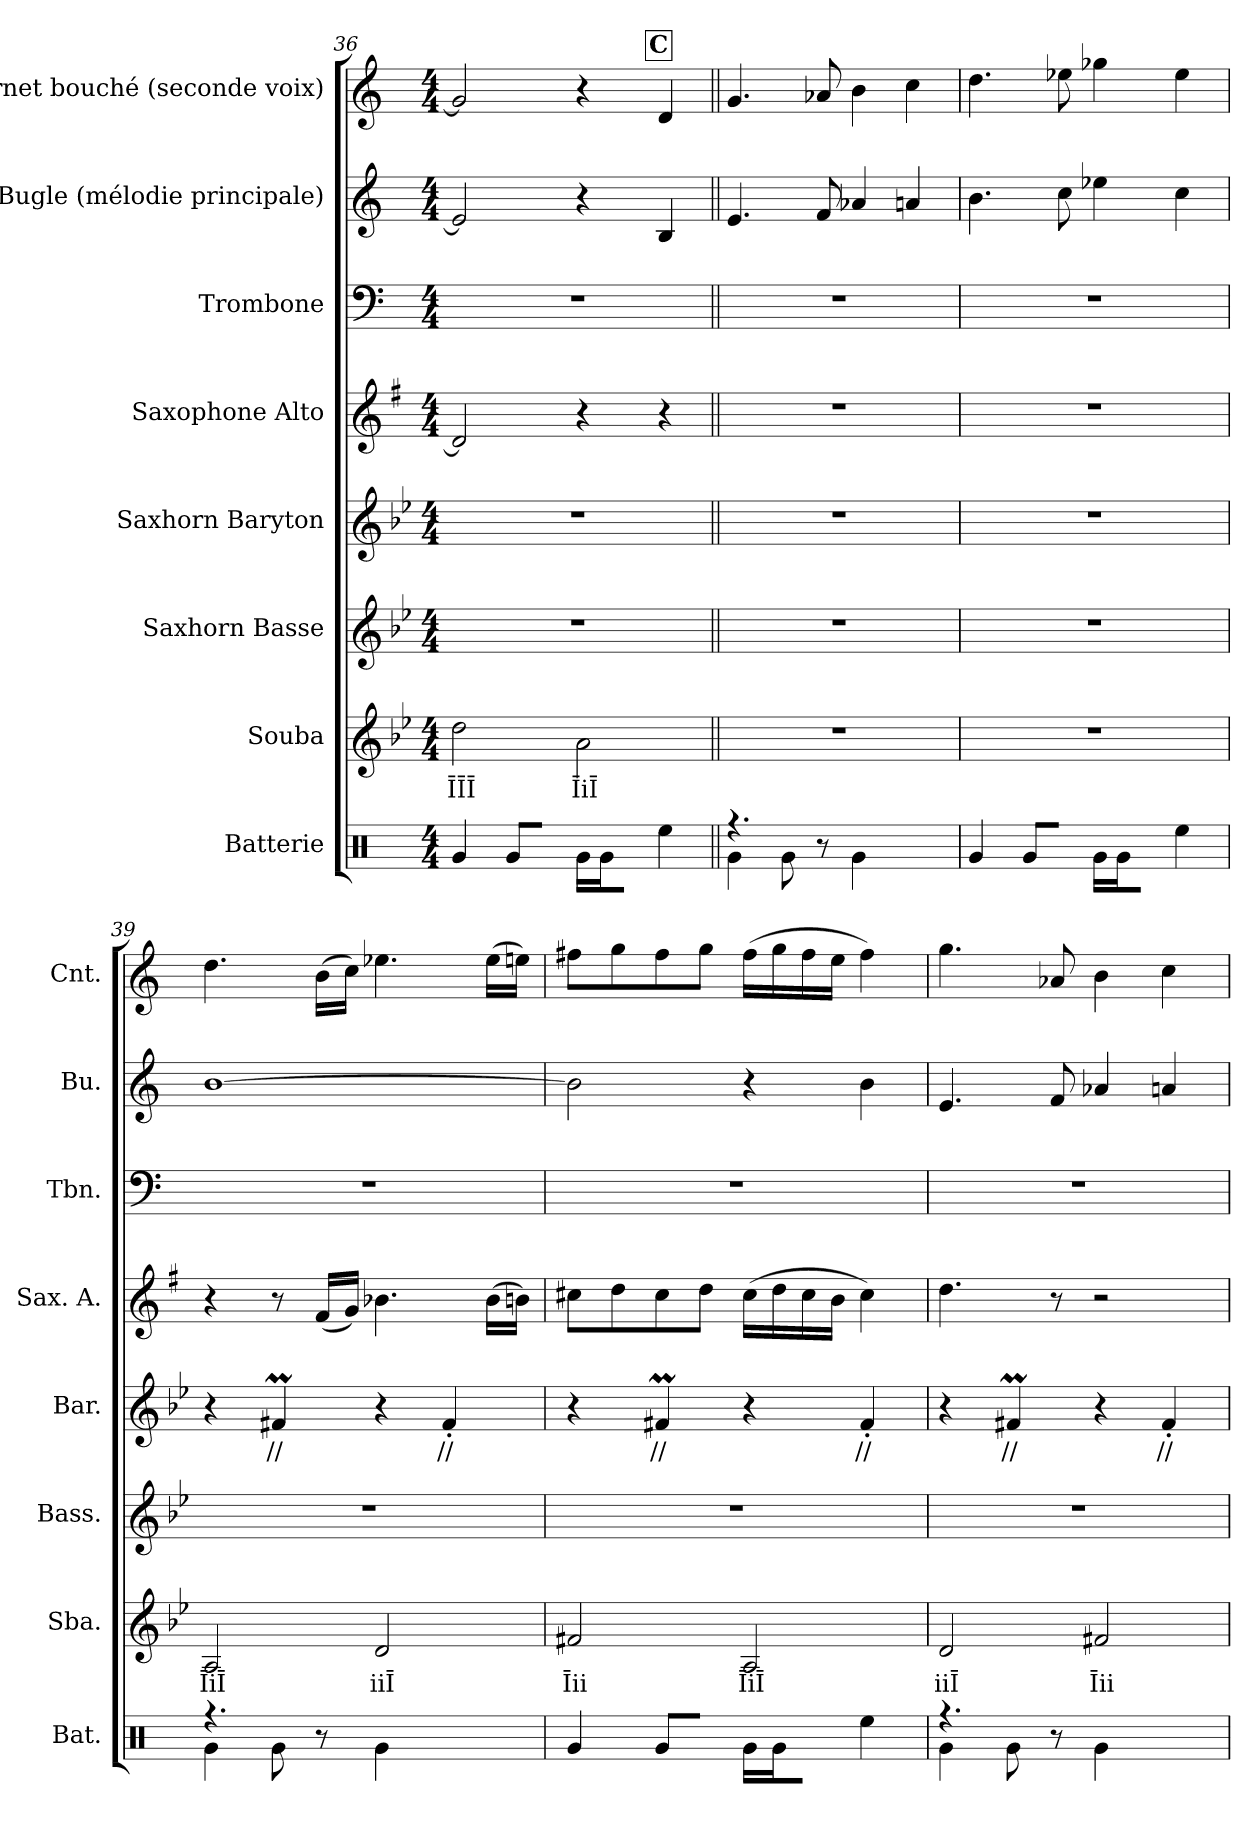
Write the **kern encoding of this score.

**kern	**kern	**text	**kern	**kern	**text	**kern	**kern	**kern	**kern
*part8	*part7	*part7	*part6	*part5	*part5	*part4	*part3	*part2	*part1
*staff8	*staff7	*staff7	*staff6	*staff5	*staff5	*staff4	*staff3	*staff2	*staff1
*I"Batterie	*I"Souba	*	*I"Saxhorn Basse	*I"Saxhorn Baryton	*	*I"Saxophone Alto	*I"Trombone	*I"Bugle (mélodie principale)	*I"Cornet bouché (seconde voix)
*I'Bat.	*I'Sba.	*	*I'Bass.	*I'Bar.	*	*I'Sax. A.	*I'Tbn.	*I'Bu.	*I'Cnt.
*clefX	*clefG2	*	*clefG2	*clefG2	*	*clefG2	*clefF4	*clefG2	*clefG2
*	*ITrd15c26	*	*ITrd8c14	*ITrd8c14	*	*ITrd5c9	*	*ITrd1c2	*ITrd1c2
*k[]	*k[b-e-]	*	*k[b-e-]	*k[b-e-]	*	*k[b-e-]	*k[]	*k[b-e-]	*k[b-e-]
*M4/4	*M4/4	*	*M4/4	*M4/4	*	*M4/4	*M4/4	*M4/4	*M4/4
!!LO:REH:place=s1:a:B:fs=14:t=C:qo=3
=36	=36	=36	=36	=36	=36	=36	=36	=36	=36
!	!	!LO:LY:b	!	!	!	!	!	!	!
4Rg/	2D\	ĪĪĪ	1r	1r	.	2F#/]	1r	2d/]	2f#/]
8Rg/L	.	.	.	.	.	.	.	.	.
8R/J	.	.	.	.	.	.	.	.	.
!	!	!LO:LY:b	!	!	!	!	!	!	!
16Rg\LL	2AA\	ĪiĪ	.	.	.	4r	.	4r	4r
16Rg\J	.	.	.	.	.	.	.	.	.
8R\J	.	.	.	.	.	.	.	.	.
4Ree\	.	.	.	.	.	4r	.	4A/	4c/
!!LO:PB:g=z
=37||	=37||	=37||	=37||	=37||	=37||	=37||	=37||	=37||	=37||
*^	*	*	*	*	*	*	*	*	*
4.r	4Rg\	1r	.	1r	1r	.	1r	1r	4.d/	4.f/
.	8Rg\	.	.	.	.	.	.	.	.	.
8R\	8r	.	.	.	.	.	.	.	8e-/	8g-X/
4Rg\	2ryy	.	.	.	.	.	.	.	4g-X/	4a\
4R\	.	.	.	.	.	.	.	.	4gn/	4b-\
*v	*v	*	*	*	*	*	*	*	*	*
=38	=38	=38	=38	=38	=38	=38	=38	=38	=38
4Rg/	1r	.	1r	1r	.	1r	1r	4.a\	4.cc\
8Rg/L	.	.	.	.	.	.	.	.	.
8R/J	.	.	.	.	.	.	.	8b-\	8dd-X\
16Rg\LL	.	.	.	.	.	.	.	4dd-X\	4ff-X\
16Rg\J	.	.	.	.	.	.	.	.	.
8R\J	.	.	.	.	.	.	.	.	.
4Ree\	.	.	.	.	.	.	.	4b-\	4dd-\
=39	=39	=39	=39	=39	=39	=39	=39	=39	=39
*^	*	*	*	*	*	*	*	*	*
!	!	!	!LO:LY:b	!	!	!	!	!	!	!
4.r	4Rg\	2AAA/	ĪiĪ	1r	4r	.	4r	1r	[1a	4.cc\
!	!	!	!	!	!	!LO:LY:b	!	!	!	!
.	8Rg\	.	.	.	4F#Xm/	//	8r	.	.	.
8R\	8r	.	.	.	.	.	(<16A/LL	.	.	(>16a\LL
.	.	.	.	.	.	.	16B-/JJ)	.	.	16b-\JJ)
!	!	!	!LO:LY:b	!	!	!	!	!	!	!
4Rg\	2ryy	2DD/	iiĪ	.	4r	.	4.d-X\	.	.	4.dd-X\
!	!	!	!	!	!	!LO:LY:b	!	!	!	!
4R\	.	.	.	.	4F#'/	//	.	.	.	.
.	.	.	.	.	.	.	(>16d-\LL	.	.	(>16dd-\LL
.	.	.	.	.	.	.	16dn\JJ)	.	.	16ddn\JJ)
*v	*v	*	*	*	*	*	*	*	*	*
=40	=40	=40	=40	=40	=40	=40	=40	=40	=40
!	!	!LO:LY:b	!	!	!	!	!	!	!
4Rg/	2FF#X/	Īii	1r	4r	.	8en\L	1r	2a\]	8een\L
.	.	.	.	.	.	8f\	.	.	8ff\
!	!	!	!	!	!LO:LY:b	!	!	!	!
8Rg/L	.	.	.	4F#Xm/	//	8e\	.	.	8ee\
8R/J	.	.	.	.	.	8f\J	.	.	8ff\J
!	!	!LO:LY:b	!	!	!	!	!	!	!
16Rg\LL	2AAA/	ĪiĪ	.	4r	.	(>16e\LL	.	4r	(>16ee\LL
16Rg\J	.	.	.	.	.	16f\	.	.	16ff\
8R\J	.	.	.	.	.	16e\	.	.	16ee\
.	.	.	.	.	.	16d\JJ	.	.	16dd\JJ
!	!	!	!	!	!LO:LY:b	!	!	!	!
4Ree\	.	.	.	4F#'/	//	4e\)	.	4a\	4ee\)
!!LO:PB:g=z
=41	=41	=41	=41	=41	=41	=41	=41	=41	=41
*^	*	*	*	*	*	*	*	*	*
!	!	!	!LO:LY:b	!	!	!	!	!	!	!
4.r	4Rg\	2DD/	iiĪ	1r	4r	.	4.f\	1r	4.d/	4.ff\
!	!	!	!	!	!	!LO:LY:b	!	!	!	!
.	8Rg\	.	.	.	4F#Xm/	//	.	.	.	.
8R\	8r	.	.	.	.	.	8r	.	8e-/	8g-X/
!	!	!	!LO:LY:b	!	!	!	!	!	!	!
4Rg\	2ryy	2FF#X/	Īii	.	4r	.	2r	.	4g-X/	4a\
!	!	!	!	!	!	!LO:LY:b	!	!	!	!
4R\	.	.	.	.	4F#'/	//	.	.	4gn/	4b-\
*v	*v	*	*	*	*	*	*	*	*	*
=	=	=	=	=	=	=	=	=	=
*-	*-	*-	*-	*-	*-	*-	*-	*-	*-
